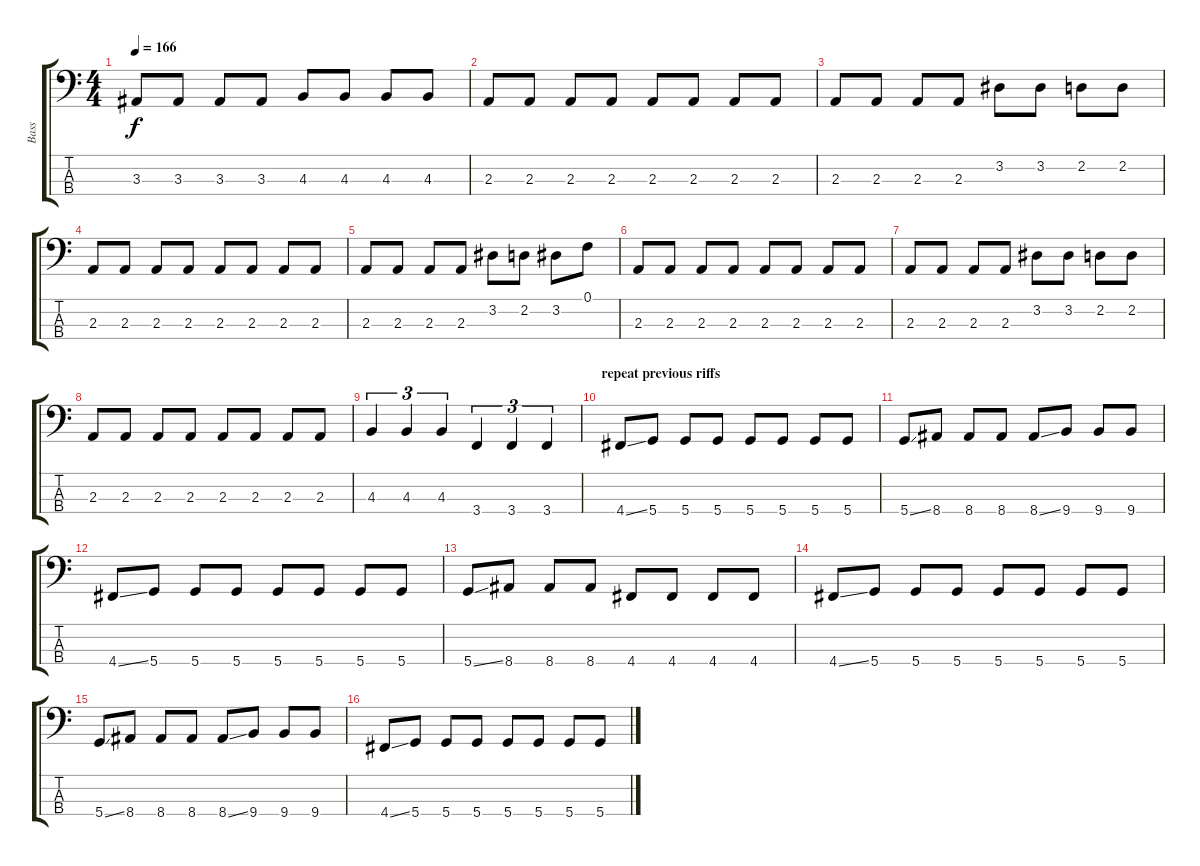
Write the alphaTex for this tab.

\track ("Bass" "Bass") {instrument electricbasspick}
\staff {score tabs}
\tuning (F2 C2 G1 D1) {hide}
\ts (4 4)
\tempo 166
\clef f4
\ks c
3.3.8{dy f} 3.3.8 3.3.8 3.3.8 4.3.8 4.3.8 4.3.8 4.3.8 |
2.3.8 2.3.8 2.3.8 2.3.8 2.3.8 2.3.8 2.3.8 2.3.8 |
2.3.8 2.3.8 2.3.8 2.3.8 3.2.8 3.2.8 2.2.8 2.2.8 |
2.3.8 2.3.8 2.3.8 2.3.8 2.3.8 2.3.8 2.3.8 2.3.8 |
2.3.8 2.3.8 2.3.8 2.3.8 3.2.8 2.2.8 3.2.8 0.1.8 |
2.3.8 2.3.8 2.3.8 2.3.8 2.3.8 2.3.8 2.3.8 2.3.8 |
2.3.8 2.3.8 2.3.8 2.3.8 3.2.8 3.2.8 2.2.8 2.2.8 |
2.3.8 2.3.8 2.3.8 2.3.8 2.3.8 2.3.8 2.3.8 2.3.8 |
4.3.4{tu (3 2)} 4.3.4{tu (3 2)} 4.3.4{tu (3 2)} 3.4.4{tu (3 2)} 3.4.4{tu (3 2)} 3.4.4{tu (3 2)} |
\section ("" "repeat previous riffs")
4.4{ss}.8 5.4.8 5.4.8 5.4.8 5.4.8 5.4.8 5.4.8 5.4.8 |
5.4{ss}.8 8.4.8 8.4.8 8.4.8 8.4{ss}.8 9.4.8 9.4.8 9.4.8 |
4.4{ss}.8 5.4.8 5.4.8 5.4.8 5.4.8 5.4.8 5.4.8 5.4.8 |
5.4{ss}.8 8.4.8 8.4.8 8.4.8 4.4.8 4.4.8 4.4.8 4.4.8 |
4.4{ss}.8 5.4.8 5.4.8 5.4.8 5.4.8 5.4.8 5.4.8 5.4.8 |
5.4{ss}.8 8.4.8 8.4.8 8.4.8 8.4{ss}.8 9.4.8 9.4.8 9.4.8 |
4.4{ss}.8 5.4.8 5.4.8 5.4.8 5.4.8 5.4.8 5.4.8 5.4.8
